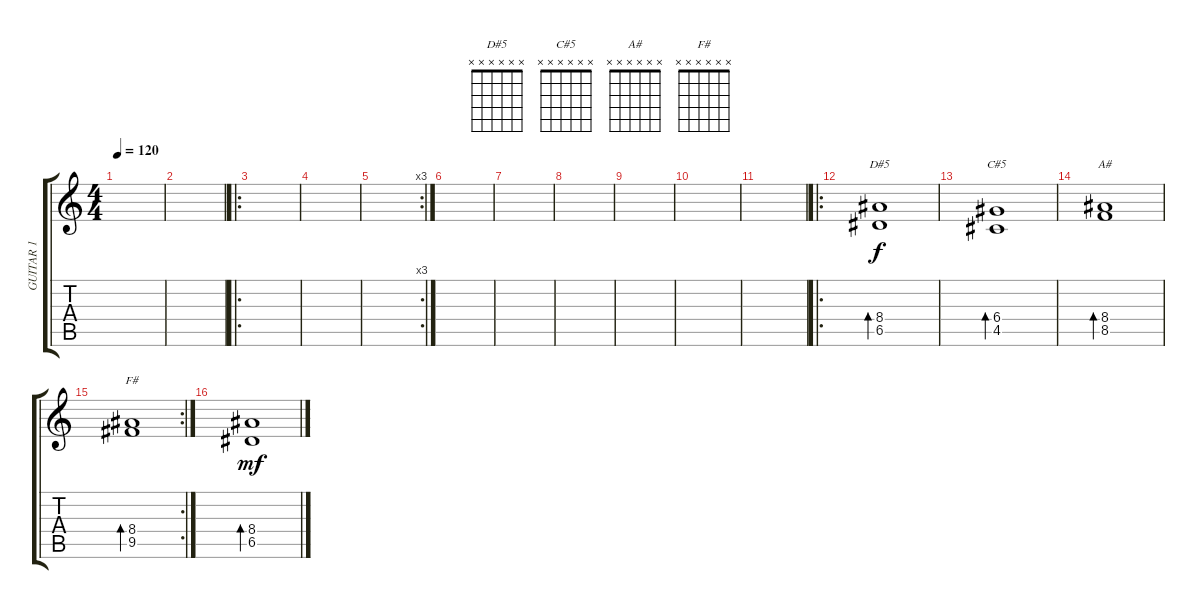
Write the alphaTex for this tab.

\track ("GUITAR 1" "GUITAR 1") {instrument distortionguitar}
\staff {score tabs}
\tuning (E4 B3 G3 D3 A2 E2) {hide}
\chord ("D#5" x x x x x x)
\chord ("C#5" x x x x x x)
\chord ("A#" x x x x x x)
\chord ("F#" x x x x x x)
\ts (4 4)
\tempo 120
\clef g2
\ks c
|
|
\ro
|
|
\rc 3
|
|
|
|
|
|
|
\ro
(8.4 6.5).1{bd 60 ch "D#5" instrument acousticguitarsteel} |
(6.4 4.5).1{bd 60 ch "C#5" instrument acousticguitarsteel} |
(8.4 8.5).1{bd 60 ch "A#" instrument acousticguitarsteel} |
\rc 2
(8.4 9.5).1{bd 60 ch "F#" instrument acousticguitarsteel} |
(8.4 6.5).1{bd 60 dy mf instrument acousticguitarsteel}
